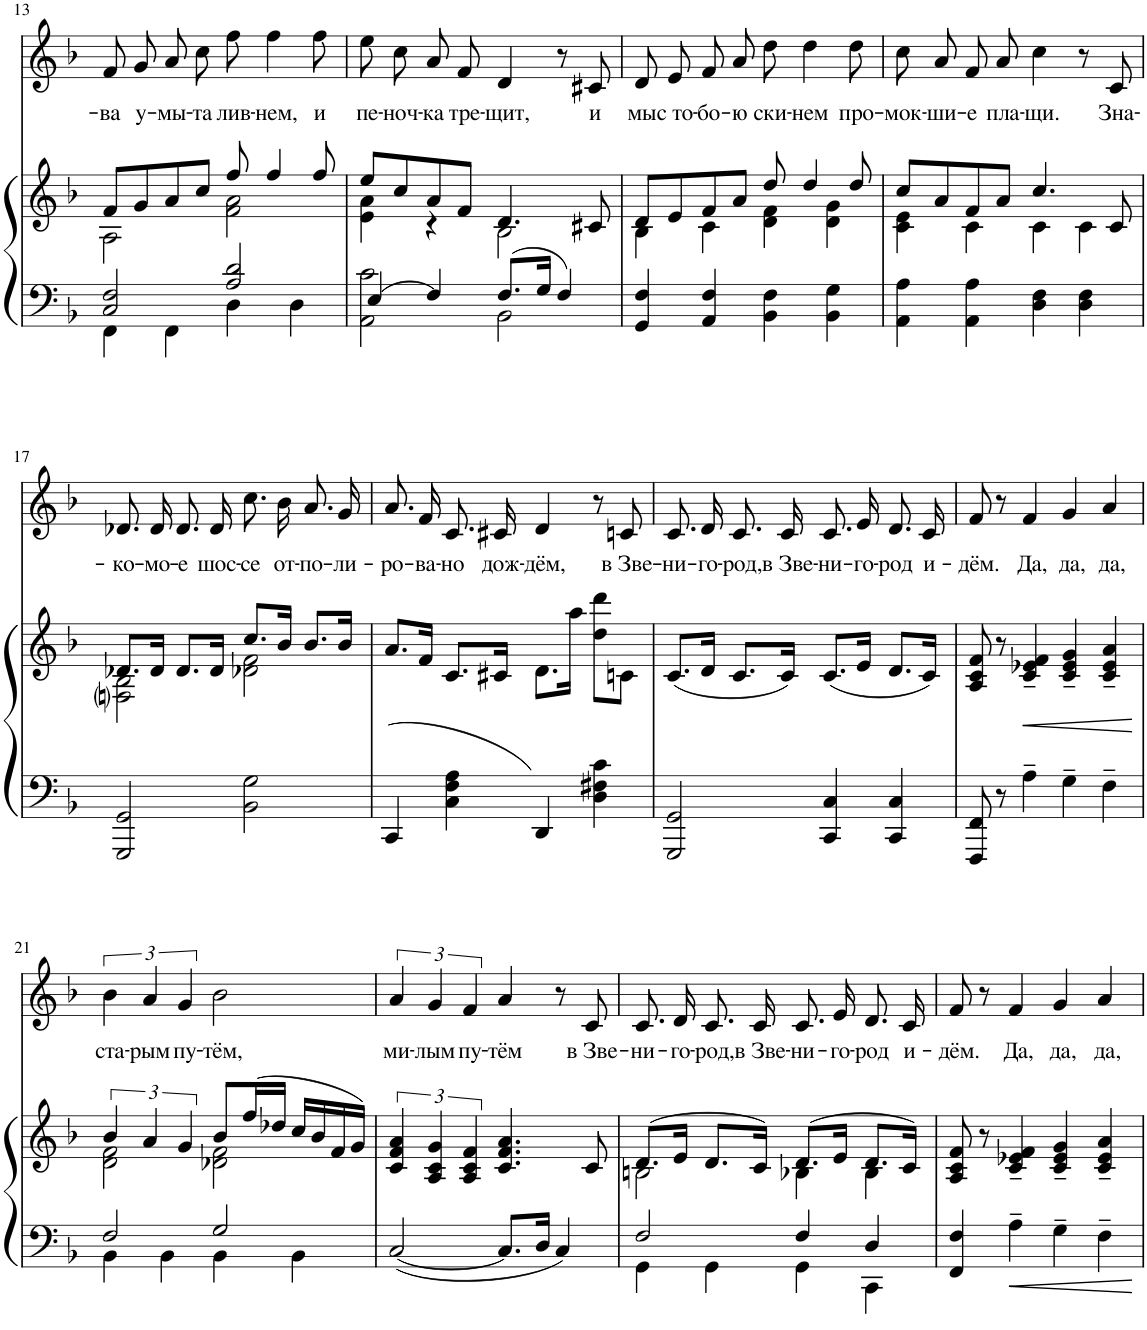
**kern	**kern	**dynam	**kern	**text
*part2	*part2	*part2	*part1	*part1
*staff3	*staff2	*staff2/3	*staff1	*staff1
*I"Piano	*	*	*I"Voice	*
*I'Pno	*	*	*	*
!!LO:PB:g=z
*clefF4	*clefG2	*	*clefG2	*
*k[b-]	*k[b-]	*	*k[b-]	*
*M4/4	*M4/4	*	*M4/4	*
*met(c)	*met(c)	*	*met(c)	*
=13	=13	=13	=13	=13
*^	*^	*	*	*
!	!	!	!	!	!	!LO:LY:b
2C/ 2F/	4FF\	8f/L	2A\	.	8f/L	-ва
!	!	!	!	!	!	!LO:LY:b
.	.	8g/	.	.	8g/J	у-
!	!	!	!	!	!	!LO:LY:b
.	4FF\	8a/	.	.	8a\L	-мы-
!	!	!	!	!	!	!LO:LY:b
.	.	8cc/J	.	.	8cc\J	-та
!	!	!	!	!	!	!LO:LY:b
2A/ 2d/	4D\	8ff/	2f\ 2a\	.	8ff\	лив-
!	!	!	!	!	!	!LO:LY:b
.	.	4ff/	.	.	4ff\	-нем,
.	4D\	.	.	.	.	.
!	!	!	!	!	!	!LO:LY:b
.	.	8ff/	.	.	8ff\	и
=14	=14	=14	=14	=14	=14	=14
!	!	!	!	!	!	!LO:LY:b
4E/	2AA\ 2c\	8ee/L	4e\ 4a\	.	8ee\L	пе-
!	!	!	!	!	!	!LO:LY:b
.	.	8cc/	.	.	8cc\J	-ноч-
!	!	!	!	!	!	!LO:LY:b
4F/	.	8a/	4r	.	8a/L	-ка
!	!	!	!	!	!	!LO:LY:b
.	.	8f/J	.	.	8f/J	тре-
!	!	!	!	!	!	!LO:LY:b
8.F/L	2BB-\	4.d/	2B-\	.	4d/	-щит,
16G/Jk	.	.	.	.	.	.
4F/	.	.	.	.	8r	.
!	!	!	!	!	!	!LO:LY:b
.	.	8c#X/	.	.	8c#X/	и
*v	*v	*	*	*	*	*
=15	=15	=15	=15	=15	=15
!	!	!	!	!	!LO:LY:b
4GG/ 4F/	8d/L	4B-\	.	8d/L	мы
!	!	!	!	!	!LO:LY:b
.	8e/	.	.	8e/J	с то-
!	!	!	!	!	!LO:LY:b
4AA/ 4F/	8f/	4c\	.	8f/L	-бо-
!	!	!	!	!	!LO:LY:b
.	8a/J	.	.	8a/J	-ю
!	!	!	!	!	!LO:LY:b
4BB-\ 4F\	8dd/	4d\ 4f\	.	8dd\	ски-
!	!	!	!	!	!LO:LY:b
.	4dd/	.	.	4dd\	-нем
4BB-\ 4G\	.	4d\ 4g\	.	.	.
!	!	!	!	!	!LO:LY:b
.	8dd/	.	.	8dd\	про-
=16	=16	=16	=16	=16	=16
!	!	!	!	!	!LO:LY:b
4AA\ 4A\	8cc/L	4c\ 4e\	.	8cc\L	-мок-
!	!	!	!	!	!LO:LY:b
.	8a/	.	.	8a\J	-ши-
!	!	!	!	!	!LO:LY:b
4AA\ 4A\	8f/	4c\	.	8f/L	-е
!	!	!	!	!	!LO:LY:b
.	8a/J	.	.	8a/J	пла-
!	!	!	!	!	!LO:LY:b
4D\ 4F\	4.cc/	4c\	.	4cc\	-щи.
4D\ 4F\	.	4c\	.	8r	.
!	!	!	!	!	!LO:LY:b
.	8c/	.	.	8c/	Зна-
!!LO:LB:g=z
=17	=17	=17	=17	=17	=17
!	!	!	!	!	!LO:LY:b
2GGG/ 2GG/	8.d-X/L	2Fni\ 2B-\	.	8.d-X/L	-ко-
!	!	!	!	!	!LO:LY:b
.	16d-/Jk	.	.	16d-/Jk	-мо-
!	!	!	!	!	!LO:LY:b
.	8.d-/L	.	.	8.d-/L	-е
!	!	!	!	!	!LO:LY:b
.	16d-/Jk	.	.	16d-/Jk	шос-
!	!	!	!	!	!LO:LY:b
2BB-\ 2G\	8.cc/L	2d-X\ 2f\	.	8.cc\L	-се
!	!	!	!	!	!LO:LY:b
.	16b-/Jk	.	.	16b-\Jk	от-
!	!	!	!	!	!LO:LY:b
.	8.b-/L	.	.	8.a/L	-по-
!	!	!	!	!	!LO:LY:b
.	16b-/Jk	.	.	16g/Jk	-ли-
*	*v	*v	*	*	*
=18	=18	=18	=18	=18
!	!	!	!	!LO:LY:b
4CC/	(8.a/L	.	8.a/L	-ро-
!	!	!	!	!LO:LY:b
.	16f/Jk	.	16f/Jk	-ва-
!	!	!	!	!LO:LY:b
4C\ 4F\ 4A\	8.c/L	.	8.c/L	-но
!	!	!	!	!LO:LY:b
.	16c#X/Jk	.	16c#X/Jk	дож-
!	!	!	!	!LO:LY:b
4DD/	8.d\L)	.	4d/	-дём,
.	16aa\Jk	.	.	.
4D\ 4F#X\ 4c\	8dd\ 8ddd\L	.	8r	.
!	!	!	!	!LO:LY:b
.	8cn\J	.	8cn/	в Зве-
=19	=19	=19	=19	=19
!	!	!	!	!LO:LY:b
2GGG/ 2GG/	(8.c/L	.	8.c/L	-ни-
!	!	!	!	!LO:LY:b
.	16d/Jk	.	16d/Jk	-го-
!	!	!	!	!LO:LY:b
.	8.c/L	.	8.c/L	-род,
!	!	!	!	!LO:LY:b
.	16c/Jk)	.	16c/Jk	в Зве-
!	!	!	!	!LO:LY:b
4CC/ 4C/	(8.c/L	.	8.c/L	-ни-
!	!	!	!	!LO:LY:b
.	16e/Jk	.	16e/Jk	-го-
!	!	!	!	!LO:LY:b
4CC/ 4C/	8.d/L	.	8.d/L	-род
!	!	!	!	!LO:LY:b
.	16c/Jk)	.	16c/Jk	и-
=20	=20	=20	=20	=20
!	!	!	!	!LO:LY:b
8FFF/ 8FF/	8A/ 8c/ 8f/	.	8f/	-дём.
8r	8r	.	8r	.
!	!	!LO:HP:b	!	!LO:LY:b
4A~\	4c/~ 4e-X/~ 4f/~	<	4f/	Да,
!	!	!	!	!LO:LY:b
4G~\	4c/~ 4e-/~ 4g/~	.	4g/	да,
!	!	!	!	!LO:LY:b
4F~\	4c/~ 4e-/~ 4a/~	.	4a/	да,
.	.	[	.	.
!!LO:LB:g=z
=21	=21	=21	=21	=21
*^	*^	*	*	*
!	!	!	!	!	!	!LO:LY:b
2F/	4BB-\	6b-/	2d\ 2f\	.	6b-\	ста-
!	!	!	!	!	!	!LO:LY:b
.	.	6a/	.	.	6a/	-рым
.	4BB-\	.	.	.	.	.
!	!	!	!	!	!	!LO:LY:b
.	.	6g/	.	.	6g/	пу-
!	!	!	!	!	!	!LO:LY:b
2G/	4BB-\	8b-/L	2d-X\ 2f\	.	2b-\	-тём,
.	.	(16ff/L	.	.	.	.
.	.	16dd-X/JJ	.	.	.	.
.	4BB-\	16cc/LL	.	.	.	.
.	.	16b-/	.	.	.	.
.	.	16f/	.	.	.	.
.	.	16g/JJ)	.	.	.	.
*v	*v	*	*	*	*	*
*	*v	*v	*	*	*
=22	=22	=22	=22	=22
!	!	!	!	!LO:LY:b
[2C/	6c/ 6f/ 6a/	.	6a/	ми-
!	!	!	!	!LO:LY:b
.	6A/ 6c/ 6g/	.	6g/	-лым
!	!	!	!	!LO:LY:b
.	6A/ 6c/ 6f/	.	6f/	пу-
!	!	!	!	!LO:LY:b
8.C/L]	4.c/ 4.f/ 4.a/	.	4a/	-тём
16D/Jk	.	.	.	.
4C/	.	.	8r	.
!	!	!	!	!LO:LY:b
.	8c/	.	8c/	в Зве-
=23	=23	=23	=23	=23
*^	*^	*	*	*
!	!	!	!	!	!	!LO:LY:b
2F/	4GG\	(8.d/L	2Bn\	.	8.c/L	-ни-
!	!	!	!	!	!	!LO:LY:b
.	.	16e/Jk	.	.	16d/Jk	-го-
!	!	!	!	!	!	!LO:LY:b
.	4GG\	8.d/L	.	.	8.c/L	-род,
!	!	!	!	!	!	!LO:LY:b
.	.	16c/Jk)	.	.	16c/Jk	в Зве-
!	!	!	!	!	!	!LO:LY:b
4F/	4GG\	(8.d/L	4B-X\	.	8.c/L	-ни-
!	!	!	!	!	!	!LO:LY:b
.	.	16e/Jk	.	.	16e/Jk	-го-
!	!	!	!	!	!	!LO:LY:b
4D/	4CC\	8.d/L	4B-\	.	8.d/L	-род
!	!	!	!	!	!	!LO:LY:b
.	.	16c/Jk)	.	.	16c/Jk	и-
*v	*v	*	*	*	*	*
*	*v	*v	*	*	*
=24	=24	=24	=24	=24
!	!	!	!	!LO:LY:b
4FF/ 4F/	8A/ 8c/ 8f/	.	8f/	-дём.
.	8r	.	8r	.
!	!	!	!	!LO:LY:b
4A~\	4c/~ 4e-X/~ 4f/~	.	4f/	Да,
!	!	!	!	!LO:LY:b
4G~\	4c/~ 4e-/~ 4g/~	.	4g/	да,
!	!	!	!	!LO:LY:b
4F~\	4c/~ 4e-/~ 4a/~	.	4a/	да,
=	=	=	=	=
*-	*-	*-	*-	*-
